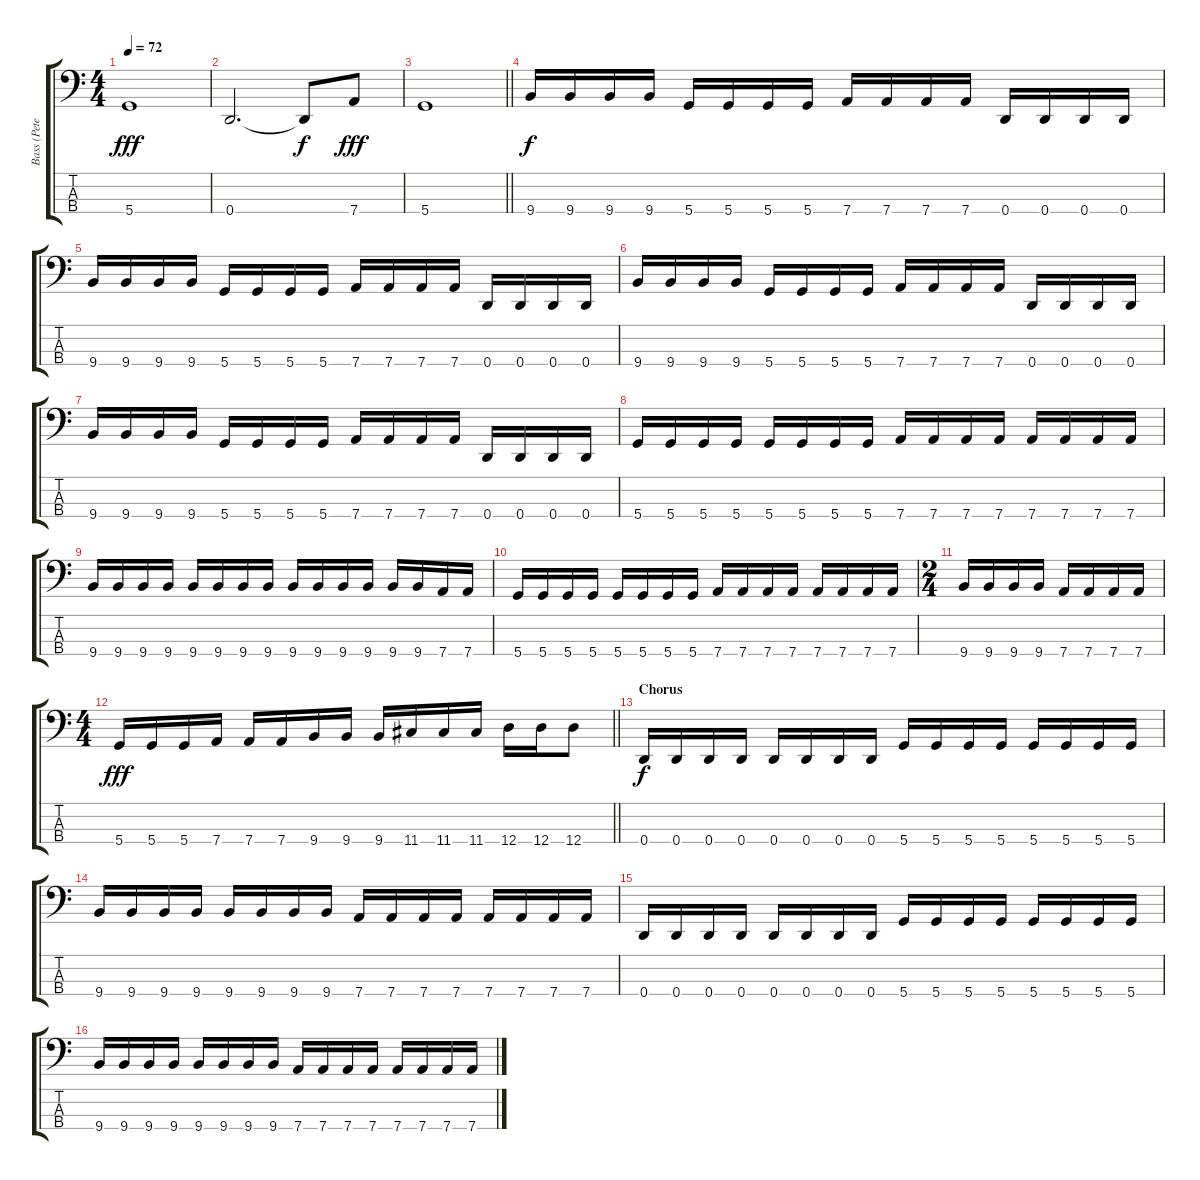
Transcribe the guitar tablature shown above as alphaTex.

\track ("Bass (Pete)" "Bass (Pete") {instrument electricbassfinger}
\staff {score tabs}
\tuning (G2 D2 A1 D1) {hide}
\ts (4 4)
\tempo 72
\clef f4
\ks c
5.4.1{dy fff} |
0.4.2{d} 0.4{t}.8{dy f} 7.4.8{dy fff} |
\barLineRight lightlight
5.4.1 |
9.4.16{dy f} 9.4.16 9.4.16 9.4.16 5.4.16 5.4.16 5.4.16 5.4.16 7.4.16 7.4.16 7.4.16 7.4.16 0.4.16 0.4.16 0.4.16 0.4.16 |
9.4.16 9.4.16 9.4.16 9.4.16 5.4.16 5.4.16 5.4.16 5.4.16 7.4.16 7.4.16 7.4.16 7.4.16 0.4.16 0.4.16 0.4.16 0.4.16 |
9.4.16 9.4.16 9.4.16 9.4.16 5.4.16 5.4.16 5.4.16 5.4.16 7.4.16 7.4.16 7.4.16 7.4.16 0.4.16 0.4.16 0.4.16 0.4.16 |
9.4.16 9.4.16 9.4.16 9.4.16 5.4.16 5.4.16 5.4.16 5.4.16 7.4.16 7.4.16 7.4.16 7.4.16 0.4.16 0.4.16 0.4.16 0.4.16 |
5.4.16 5.4.16 5.4.16 5.4.16 5.4.16 5.4.16 5.4.16 5.4.16 7.4.16 7.4.16 7.4.16 7.4.16 7.4.16 7.4.16 7.4.16 7.4.16 |
9.4.16 9.4.16 9.4.16 9.4.16 9.4.16 9.4.16 9.4.16 9.4.16 9.4.16 9.4.16 9.4.16 9.4.16 9.4.16 9.4.16 7.4.16 7.4.16 |
5.4.16 5.4.16 5.4.16 5.4.16 5.4.16 5.4.16 5.4.16 5.4.16 7.4.16 7.4.16 7.4.16 7.4.16 7.4.16 7.4.16 7.4.16 7.4.16 |
\ts (2 4)
9.4.16 9.4.16 9.4.16 9.4.16 7.4.16 7.4.16 7.4.16 7.4.16 |
\ts (4 4)
\barLineRight lightlight
5.4.16{dy fff} 5.4.16 5.4.16 7.4.16 7.4.16 7.4.16 9.4.16 9.4.16 9.4.16 11.4.16 11.4.16 11.4.16 12.4.16 12.4.16 12.4.8 |
\section ("" "Chorus")
0.4.16{dy f} 0.4.16 0.4.16 0.4.16 0.4.16 0.4.16 0.4.16 0.4.16 5.4.16 5.4.16 5.4.16 5.4.16 5.4.16 5.4.16 5.4.16 5.4.16 |
9.4.16 9.4.16 9.4.16 9.4.16 9.4.16 9.4.16 9.4.16 9.4.16 7.4.16 7.4.16 7.4.16 7.4.16 7.4.16 7.4.16 7.4.16 7.4.16 |
0.4.16 0.4.16 0.4.16 0.4.16 0.4.16 0.4.16 0.4.16 0.4.16 5.4.16 5.4.16 5.4.16 5.4.16 5.4.16 5.4.16 5.4.16 5.4.16 |
9.4.16 9.4.16 9.4.16 9.4.16 9.4.16 9.4.16 9.4.16 9.4.16 7.4.16 7.4.16 7.4.16 7.4.16 7.4.16 7.4.16 7.4.16 7.4.16
